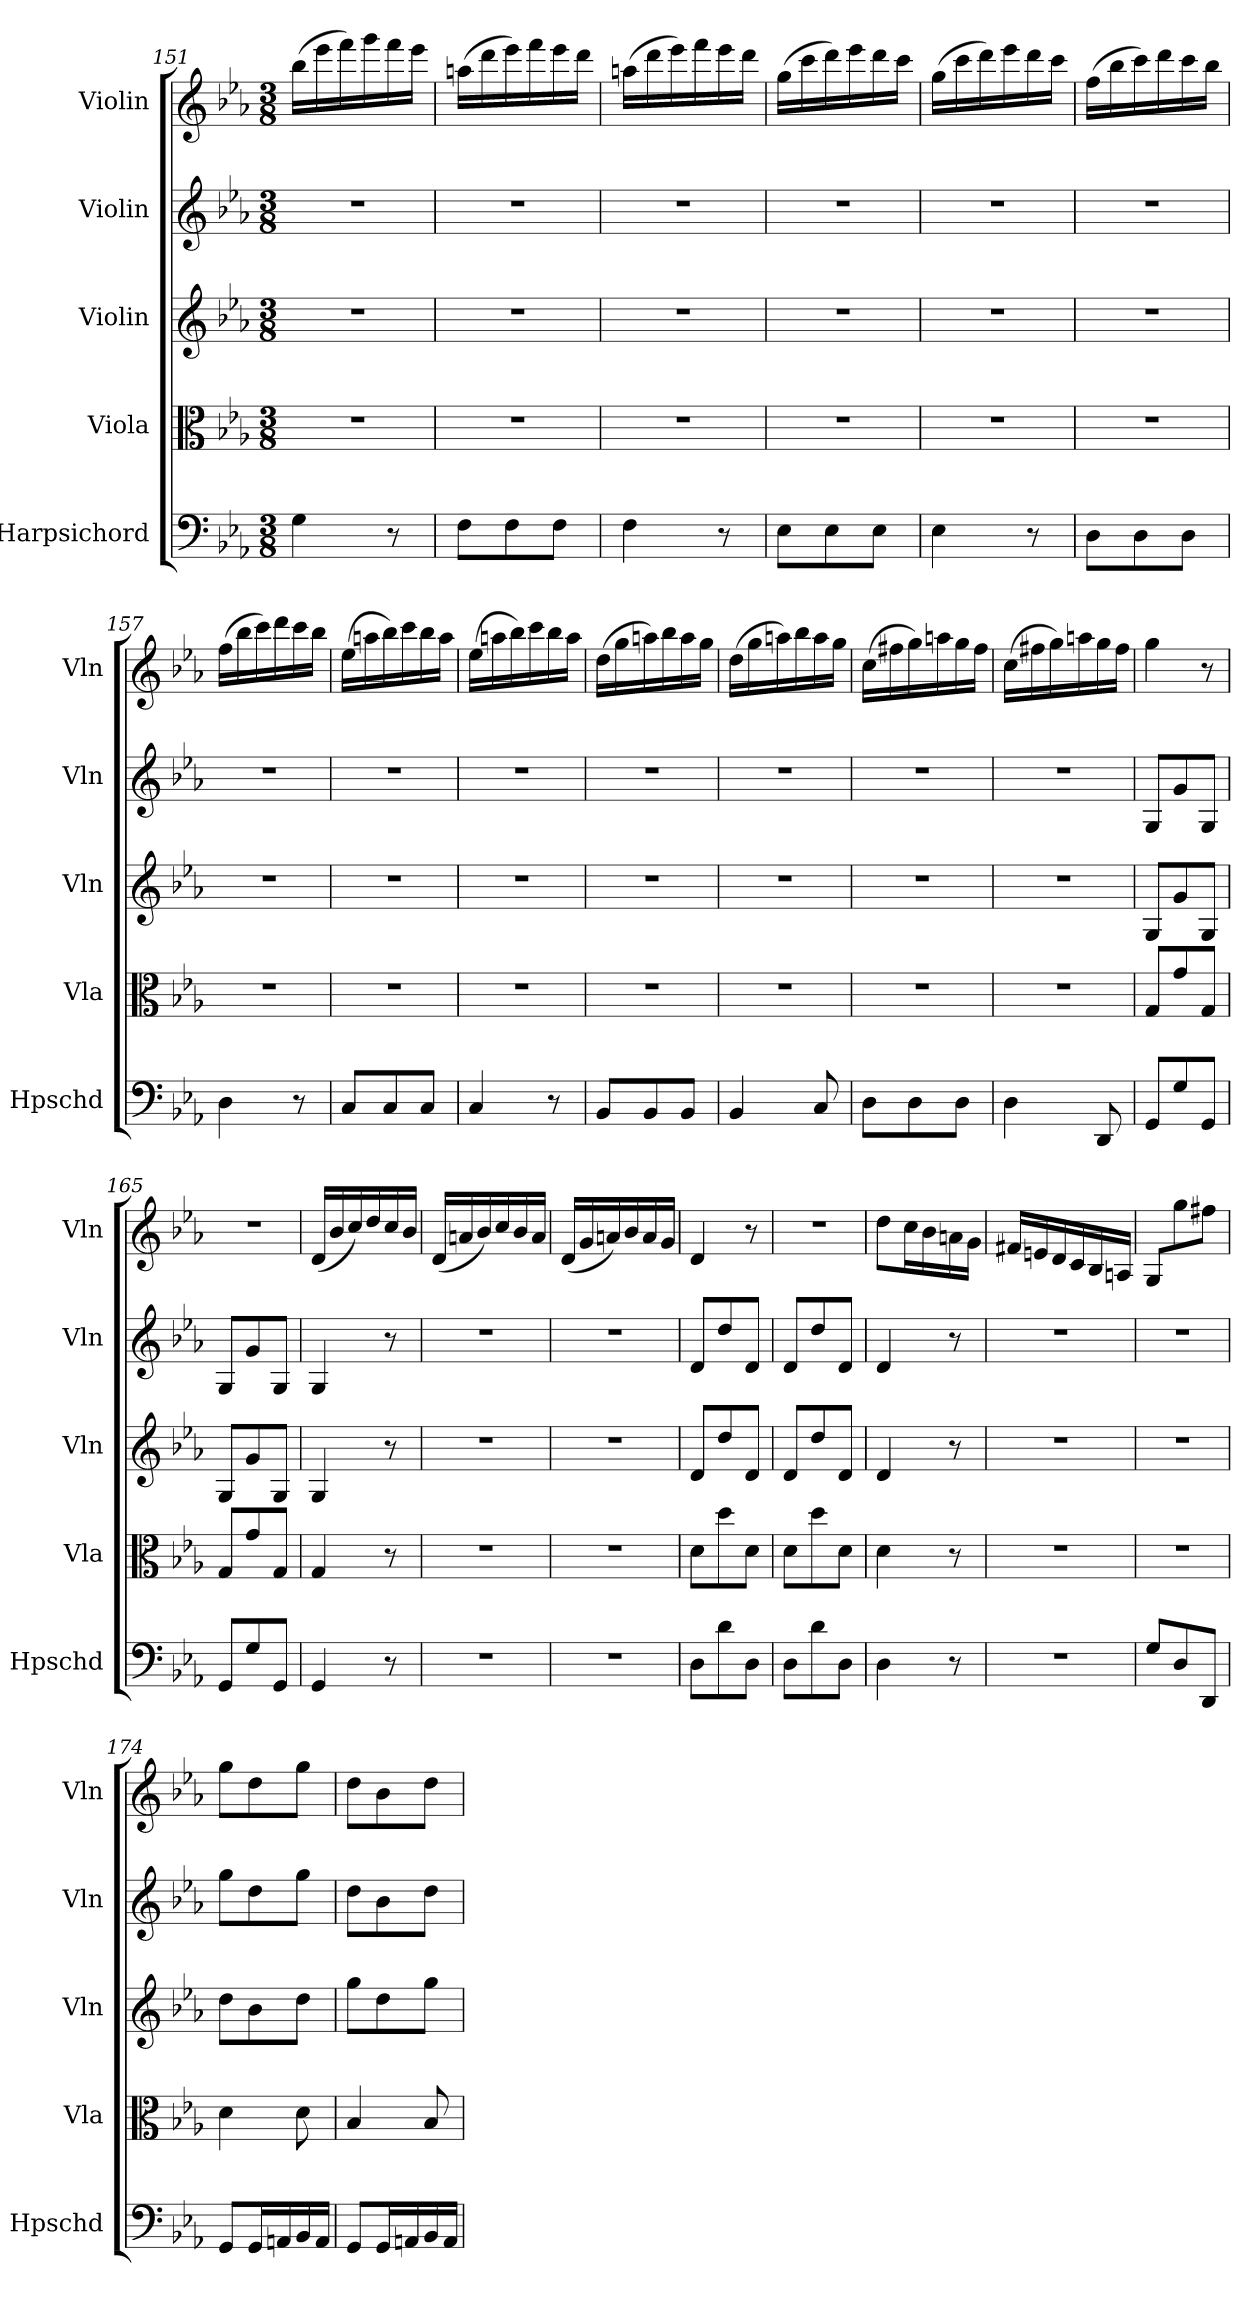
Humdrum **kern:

**kern	**kern	**kern	**kern	**kern
*part5	*part4	*part3	*part2	*part1
*staff5	*staff4	*staff3	*staff2	*staff1
*I"Harpsichord	*I"Viola	*I"Violin	*I"Violin	*I"Violin
*I'Hpschd	*I'Vla	*I'Vln	*I'Vln	*I'Vln
*clefF4	*clefC3	*clefG2	*clefG2	*clefG2
*k[b-e-a-]	*k[b-e-a-]	*k[b-e-a-]	*k[b-e-a-]	*k[b-e-a-]
*E-:	*E-:	*E-:	*E-:	*E-:
*M3/8	*M3/8	*M3/8	*M3/8	*M3/8
=151	=151	=151	=151	=151
4G\	4.r	4.r	4.r	(16bb-\LL
.	.	.	.	16eee-\
.	.	.	.	16fff\)
.	.	.	.	16ggg\
8r	.	.	.	16fff\
.	.	.	.	16eee-\JJ
=152	=152	=152	=152	=152
8F\L	4.r	4.r	4.r	(16aan\LL
.	.	.	.	16ddd\
8F\	.	.	.	16eee-\)
.	.	.	.	16fff\
8F\J	.	.	.	16eee-\
.	.	.	.	16ddd\JJ
=153	=153	=153	=153	=153
4F\	4.r	4.r	4.r	(16aan\LL
.	.	.	.	16ddd\
.	.	.	.	16eee-\)
.	.	.	.	16fff\
8r	.	.	.	16eee-\
.	.	.	.	16ddd\JJ
=154	=154	=154	=154	=154
8E-\L	4.r	4.r	4.r	(16gg\LL
.	.	.	.	16ccc\
8E-\	.	.	.	16ddd\)
.	.	.	.	16eee-\
8E-\J	.	.	.	16ddd\
.	.	.	.	16ccc\JJ
=155	=155	=155	=155	=155
4E-\	4.r	4.r	4.r	(16gg\LL
.	.	.	.	16ccc\
.	.	.	.	16ddd\)
.	.	.	.	16eee-\
8r	.	.	.	16ddd\
.	.	.	.	16ccc\JJ
=156	=156	=156	=156	=156
8D\L	4.r	4.r	4.r	(16ff\LL
.	.	.	.	16bb-\
8D\	.	.	.	16ccc\)
.	.	.	.	16ddd\
8D\J	.	.	.	16ccc\
.	.	.	.	16bb-\JJ
=157	=157	=157	=157	=157
4D\	4.r	4.r	4.r	(16ff\LL
.	.	.	.	16bb-\
.	.	.	.	16ccc\)
.	.	.	.	16ddd\
8r	.	.	.	16ccc\
.	.	.	.	16bb-\JJ
=158	=158	=158	=158	=158
8C/L	4.r	4.r	4.r	(16ee-\LL
.	.	.	.	16aan\
8C/	.	.	.	16bb-\)
.	.	.	.	16ccc\
8C/J	.	.	.	16bb-\
.	.	.	.	16aa\JJ
=159	=159	=159	=159	=159
4C/	4.r	4.r	4.r	(16ee-\LL
.	.	.	.	16aan\
.	.	.	.	16bb-\)
.	.	.	.	16ccc\
8r	.	.	.	16bb-\
.	.	.	.	16aa\JJ
=160	=160	=160	=160	=160
8BB-/L	4.r	4.r	4.r	(16dd\LL
.	.	.	.	16gg\
8BB-/	.	.	.	16aan\)
.	.	.	.	16bb-\
8BB-/J	.	.	.	16aa\
.	.	.	.	16gg\JJ
=161	=161	=161	=161	=161
4BB-/	4.r	4.r	4.r	(16dd\LL
.	.	.	.	16gg\
.	.	.	.	16aan\)
.	.	.	.	16bb-\
8C/	.	.	.	16aa\
.	.	.	.	16gg\JJ
=162	=162	=162	=162	=162
8D\L	4.r	4.r	4.r	(16cc\LL
.	.	.	.	16ff#X\
8D\	.	.	.	16gg\)
.	.	.	.	16aan\
8D\J	.	.	.	16gg\
.	.	.	.	16ff#\JJ
=163	=163	=163	=163	=163
4D\	4.r	4.r	4.r	(16cc\LL
.	.	.	.	16ff#X\
.	.	.	.	16gg\)
.	.	.	.	16aan\
8DD/	.	.	.	16gg\
.	.	.	.	16ff#\JJ
=164	=164	=164	=164	=164
8GG/L	8G/L	8G/L	8G/L	4gg\
8G/	8g/	8g/	8g/	.
8GG/J	8G/J	8G/J	8G/J	8r
=165	=165	=165	=165	=165
8GG/L	8G/L	8G/L	8G/L	4.r
8G/	8g/	8g/	8g/	.
8GG/J	8G/J	8G/J	8G/J	.
=166	=166	=166	=166	=166
4GG/	4G/	4G/	4G/	(16d/LL
.	.	.	.	16b-/
.	.	.	.	16cc/)
.	.	.	.	16dd/
8r	8r	8r	8r	16cc/
.	.	.	.	16b-/JJ
=167	=167	=167	=167	=167
4.r	4.r	4.r	4.r	(16d/LL
.	.	.	.	16an/
.	.	.	.	16b-/)
.	.	.	.	16cc/
.	.	.	.	16b-/
.	.	.	.	16a/JJ
=168	=168	=168	=168	=168
4.r	4.r	4.r	4.r	(16d/LL
.	.	.	.	16g/
.	.	.	.	16an/)
.	.	.	.	16b-/
.	.	.	.	16a/
.	.	.	.	16g/JJ
=169	=169	=169	=169	=169
8D\L	8d\L	8d/L	8d/L	4d/
8d\	8dd\	8dd/	8dd/	.
8D\J	8d\J	8d/J	8d/J	8r
=170	=170	=170	=170	=170
8D\L	8d\L	8d/L	8d/L	4.r
8d\	8dd\	8dd/	8dd/	.
8D\J	8d\J	8d/J	8d/J	.
=171	=171	=171	=171	=171
4D\	4d\	4d/	4d/	8dd\L
.	.	.	.	16cc\L
.	.	.	.	16b-\
8r	8r	8r	8r	16an\
.	.	.	.	16g\JJ
=172	=172	=172	=172	=172
4.r	4.r	4.r	4.r	16f#X/LL
.	.	.	.	16en/
.	.	.	.	16d/
.	.	.	.	16c/
.	.	.	.	16B-/
.	.	.	.	16An/JJ
=173	=173	=173	=173	=173
8G/L	4.r	4.r	4.r	8G/L
8D/	.	.	.	8gg\
8DD/J	.	.	.	8ff#X\J
=174	=174	=174	=174	=174
8GG/L	4d\	8dd\L	8gg\L	8gg\L
16GG/L	.	8b-\	8dd\	8dd\
16AAn/	.	.	.	.
16BB-/	8d\	8dd\J	8gg\J	8gg\J
16AA/JJ	.	.	.	.
=175	=175	=175	=175	=175
8GG/L	4B-/	8gg\L	8dd\L	8dd\L
16GG/L	.	8dd\	8b-\	8b-\
16AAn/	.	.	.	.
16BB-/	8B-/	8gg\J	8dd\J	8dd\J
16AA/JJ	.	.	.	.
=	=	=	=	=
*-	*-	*-	*-	*-
